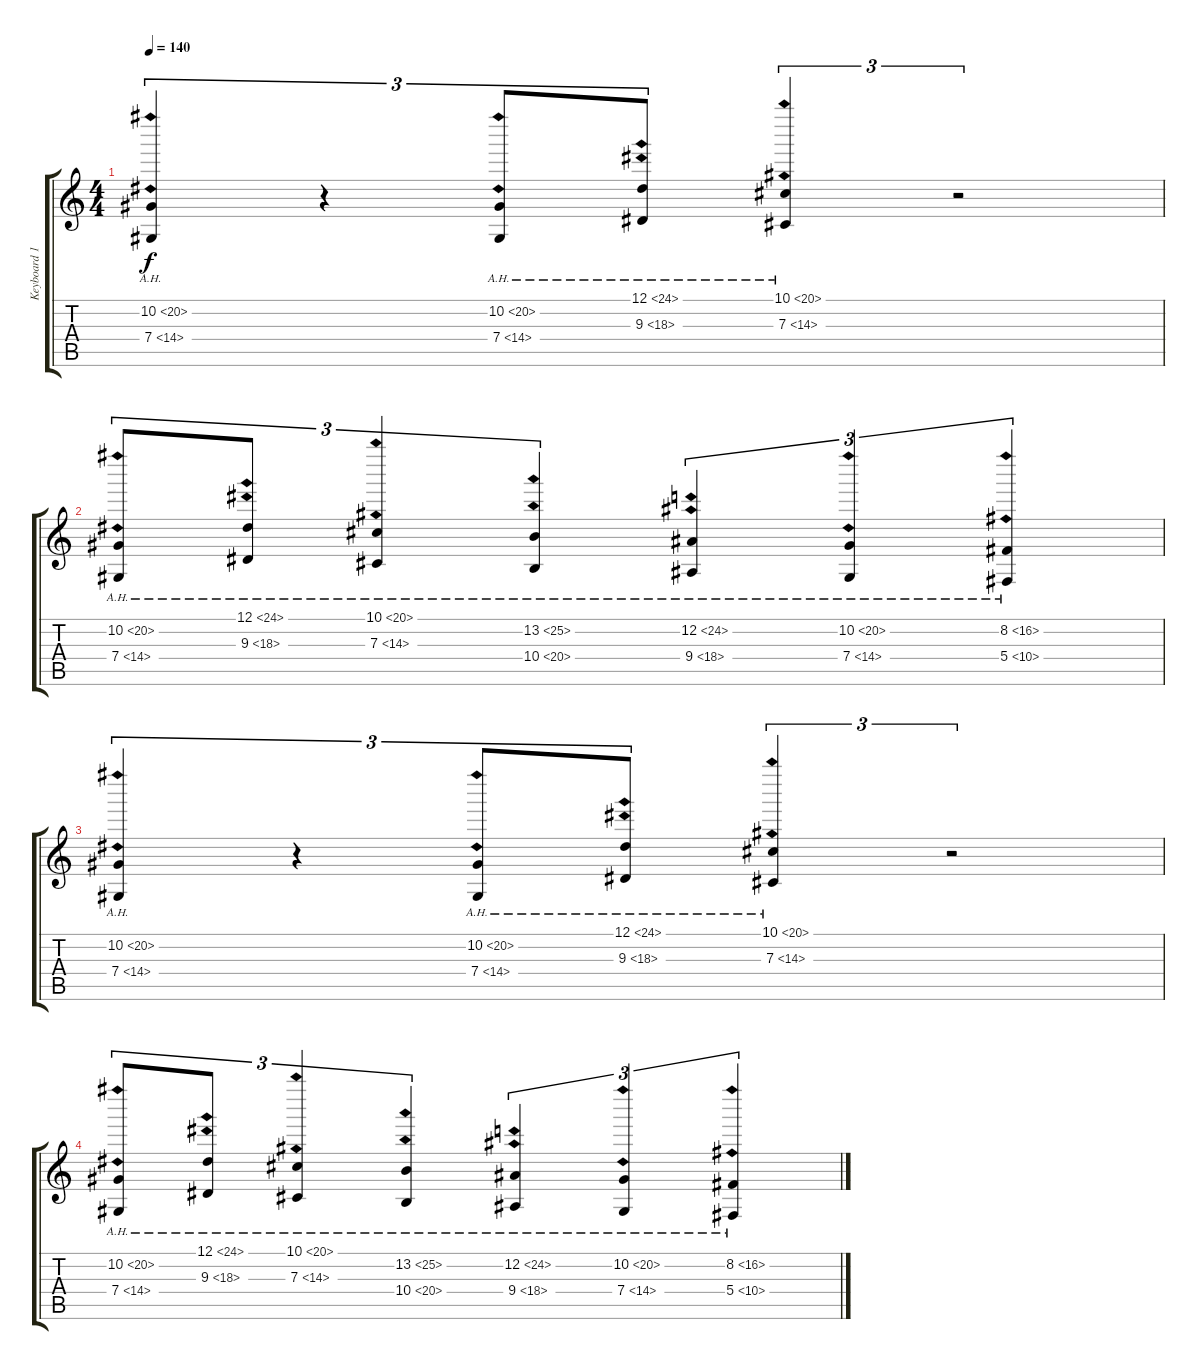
\track ("Keyboard 1" "Keyboard 1") {instrument synthstrings2}
\staff {score tabs}
\tuning (Eb4 Bb3 Gb3 Db3 Ab2 Eb2) {hide}
\ts (4 4)
\tempo 140
\clef g2
\ks c
(10.2{ah 10} 7.4{ah 7}).4{tu (3 2) dy f} r.4{tu (3 2)} (10.2{ah 10} 7.4{ah 7}).8{tu (3 2)} (12.1{ah 12} 9.3{ah 9}).8{tu (3 2)} (10.1{ah 10} 7.3{ah 7}).4{tu (3 2)} r.2{tu (3 2)} |
(10.2{ah 10} 7.4{ah 7}).8{tu (3 2)} (12.1{ah 12} 9.3{ah 9}).8{tu (3 2)} (10.1{ah 10} 7.3{ah 7}).4{tu (3 2)} (13.2{ah 12} 10.4{ah 10}).4{tu (3 2)} (12.2{ah 12} 9.4{ah 9}).4{tu (3 2)} (10.2{ah 10} 7.4{ah 7}).4{tu (3 2)} (8.2{ah 8} 5.4{ah 5}).4{tu (3 2)} |
(10.2{ah 10} 7.4{ah 7}).4{tu (3 2)} r.4{tu (3 2)} (10.2{ah 10} 7.4{ah 7}).8{tu (3 2)} (12.1{ah 12} 9.3{ah 9}).8{tu (3 2)} (10.1{ah 10} 7.3{ah 7}).4{tu (3 2)} r.2{tu (3 2)} |
(10.2{ah 10} 7.4{ah 7}).8{tu (3 2)} (12.1{ah 12} 9.3{ah 9}).8{tu (3 2)} (10.1{ah 10} 7.3{ah 7}).4{tu (3 2)} (13.2{ah 12} 10.4{ah 10}).4{tu (3 2)} (12.2{ah 12} 9.4{ah 9}).4{tu (3 2)} (10.2{ah 10} 7.4{ah 7}).4{tu (3 2)} (8.2{ah 8} 5.4{ah 5}).4{tu (3 2)}
